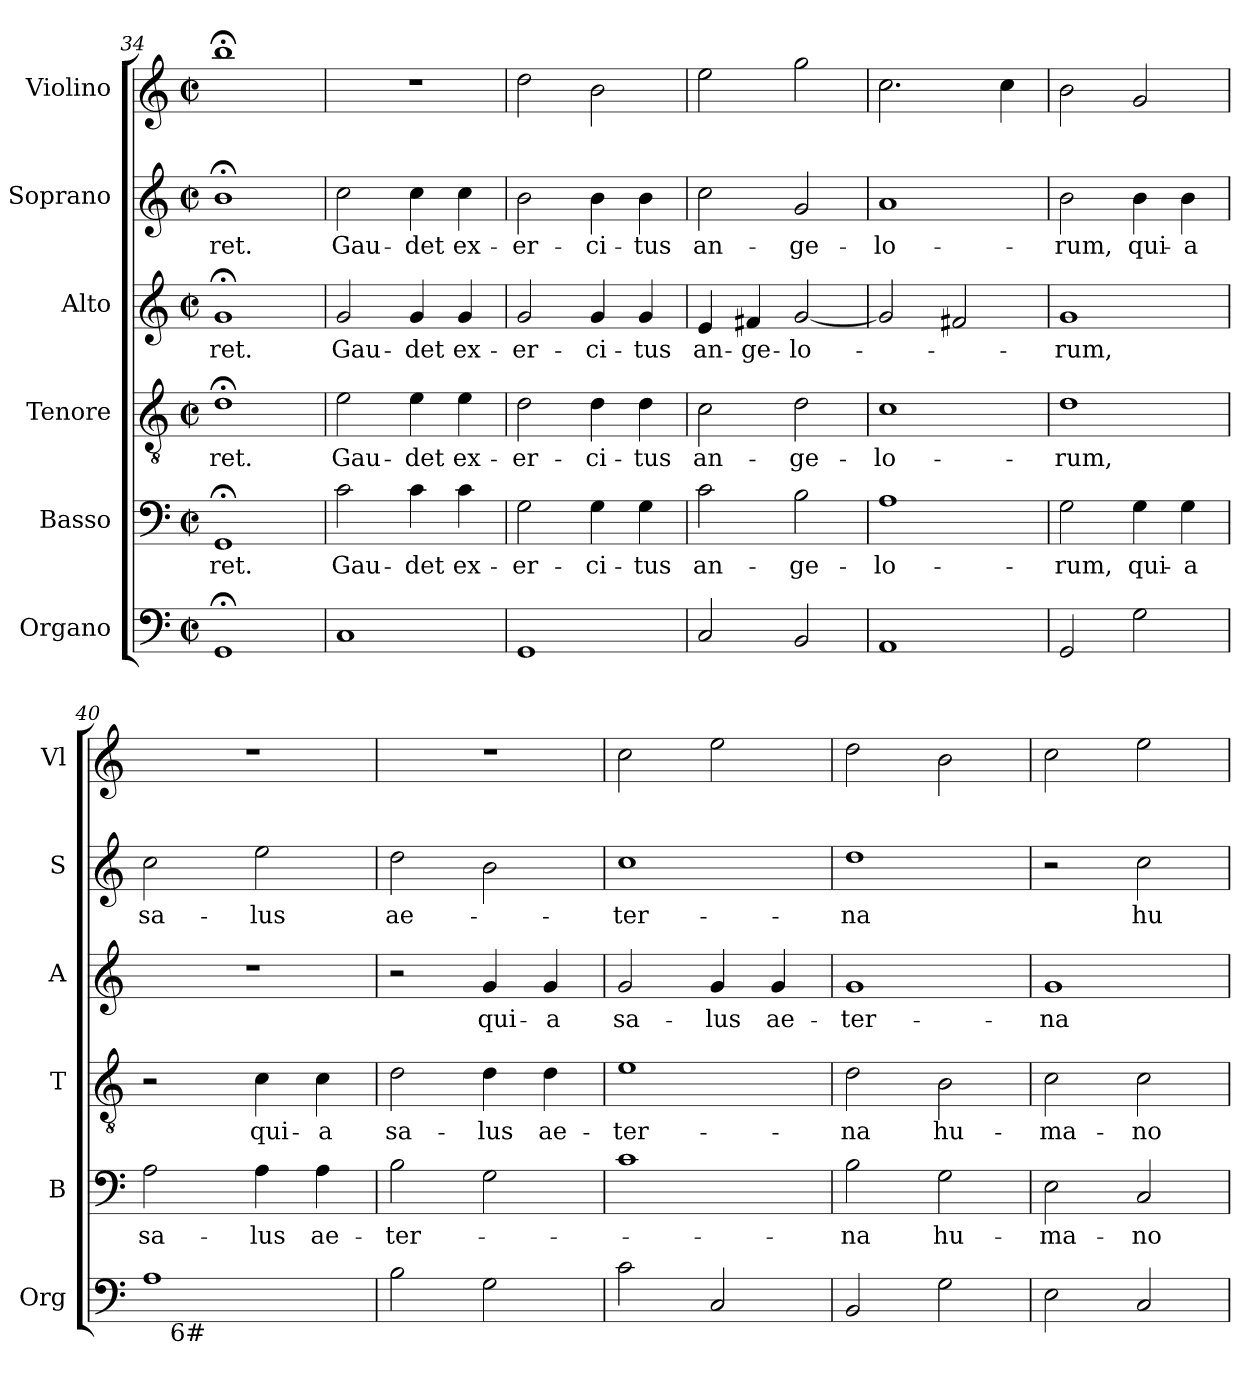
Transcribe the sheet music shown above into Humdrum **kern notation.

**kern	**kern	**text	**kern	**text	**kern	**text	**kern	**text	**kern
*part6	*part5	*part5	*part4	*part4	*part3	*part3	*part2	*part2	*part1
*staff6	*staff5	*staff5	*staff4	*staff4	*staff3	*staff3	*staff2	*staff2	*staff1
*I"Organo	*I"Basso	*	*I"Tenore	*	*I"Alto	*	*I"Soprano	*	*I"Violino
*I'Org	*I'B	*	*I'T	*	*I'A	*	*I'S	*	*I'Vl
*clefF4	*clefF4	*	*clefGv2	*	*clefG2	*	*clefG2	*	*clefG2
*M2/2	*M2/2	*	*M2/2	*	*M2/2	*	*M2/2	*	*M2/2
*met(c|)	*met(c|)	*	*met(c|)	*	*met(c|)	*	*met(c|)	*	*met(c|)
=34	=34	=34	=34	=34	=34	=34	=34	=34	=34
!	!	!LO:LY:b:cj	!	!LO:LY:b:cj	!	!LO:LY:b:cj	!	!LO:LY:b:cj	!
1GG;<	1GG;<	-ret.	1d;<	-ret.	1g;<	-ret.	1b;<	-ret.	1bb;<
!!LO:LB:g=z
=35	=35	=35	=35	=35	=35	=35	=35	=35	=35
!	!	!LO:LY:b:cj	!	!LO:LY:b:cj	!	!LO:LY:b:cj	!	!LO:LY:b:cj	!
1C	2c\	Gau-	2e\	Gau-	2g/	Gau-	2cc\	Gau-	1r
!	!	!LO:LY:b:cj	!	!LO:LY:b:cj	!	!LO:LY:b:cj	!	!LO:LY:b:cj	!
.	4c\	-det	4e\	-det	4g/	-det	4cc\	-det	.
!	!	!LO:LY:b:cj	!	!LO:LY:b:cj	!	!LO:LY:b:cj	!	!LO:LY:b:cj	!
.	4c\	ex-	4e\	ex-	4g/	ex-	4cc\	ex-	.
=36	=36	=36	=36	=36	=36	=36	=36	=36	=36
!	!	!LO:LY:b:cj	!	!LO:LY:b:cj	!	!LO:LY:b:cj	!	!LO:LY:b:cj	!
1GG	2G\	-er-	2d\	-er-	2g/	-er-	2b\	-er-	2dd\
!	!	!LO:LY:b:cj	!	!LO:LY:b:cj	!	!LO:LY:b:cj	!	!LO:LY:b:cj	!
.	4G\	-ci-	4d\	-ci-	4g/	-ci-	4b\	-ci-	2b\
!	!	!LO:LY:b:cj	!	!LO:LY:b:cj	!	!LO:LY:b:cj	!	!LO:LY:b:cj	!
.	4G\	-tus	4d\	-tus	4g/	-tus	4b\	-tus	.
=37	=37	=37	=37	=37	=37	=37	=37	=37	=37
!	!	!LO:LY:b:cj	!	!LO:LY:b:cj	!	!LO:LY:b:cj	!	!LO:LY:b:cj	!
2C/	2c\	an-	2c\	an-	4e/	an-	2cc\	an-	2ee\
!	!	!	!	!	!	!LO:LY:b:cj	!	!	!
.	.	.	.	.	4f#X/	-ge-	.	.	.
!	!	!LO:LY:b:cj	!	!LO:LY:b:cj	!	!LO:LY:b:cj	!	!LO:LY:b:cj	!
2BB</	2B\	-ge-	2d\	-ge-	[<2g/	-lo-	2g/	-ge-	2gg\
=38	=38	=38	=38	=38	=38	=38	=38	=38	=38
!	!	!LO:LY:b:cj	!	!LO:LY:b:cj	!	!	!	!LO:LY:b:cj	!
1AA	1A	-lo-	1c	-lo-	2g/]	.	1a	-lo-	2.cc\
.	.	.	.	.	2f#X/	.	.	.	.
.	.	.	.	.	.	.	.	.	4cc\
=39	=39	=39	=39	=39	=39	=39	=39	=39	=39
!	!	!LO:LY:b:cj	!	!LO:LY:b:cj	!	!LO:LY:b:cj	!	!LO:LY:b:cj	!
2GG/	2G\	-rum,	1d	-rum,	1g	-rum,	2b\	-rum,	2b\
!	!	!LO:LY:b:cj	!	!	!	!	!	!LO:LY:b:cj	!
2G\	4G\	qui-	.	.	.	.	4b\	qui-	2g/
!	!	!LO:LY:b:cj	!	!	!	!	!	!LO:LY:b:cj	!
.	4G\	-a	.	.	.	.	4b\	-a	.
!!LO:PB:g=z
=40	=40	=40	=40	=40	=40	=40	=40	=40	=40
!	!	!LO:LY:b:cj	!	!	!	!	!	!LO:LY:b:cj	!
*^	*	*	*	*	*	*	*	*	*
1A	16ryy	2A\	sa-	2r	.	1r	.	2cc\	sa-	1r
!	!LO:TX:b:t=6#	!	!	!	!	!	!	!	!	!
.	2...ryy	.	.	.	.	.	.	.	.	.
!	!	!	!LO:LY:b:cj	!	!LO:LY:b:cj	!	!	!	!LO:LY:b:cj	!
.	.	4A\	-lus	4c\	qui-	.	.	2ee\	-lus	.
!	!	!	!LO:LY:b:cj	!	!LO:LY:b:cj	!	!	!	!	!
.	.	4A\	ae-	4c\	-a	.	.	.	.	.
=41	=41	=41	=41	=41	=41	=41	=41	=41	=41	=41
!	!	!	!LO:LY:b:cj	!	!LO:LY:b:cj	!	!	!	!LO:LY:b:cj	!
*v	*v	*	*	*	*	*	*	*	*	*
2B<\	2B\	-ter-	2d\	sa-	2r	.	2dd\	ae-	1r
!	!	!	!	!LO:LY:b:cj	!	!LO:LY:b:cj	!	!	!
2G\	2G\	.	4d\	-lus	4g/	qui-	2b\	.	.
!	!	!	!	!LO:LY:b:cj	!	!LO:LY:b:cj	!	!	!
.	.	.	4d\	ae-	4g/	-a	.	.	.
=42	=42	=42	=42	=42	=42	=42	=42	=42	=42
!	!	!	!	!LO:LY:b:cj	!	!LO:LY:b:cj	!	!LO:LY:b:cj	!
2c\	1c	.	1e	-ter-	2g/	sa-	1cc	-ter-	2cc\
!	!	!	!	!	!	!LO:LY:b:cj	!	!	!
2C/	.	.	.	.	4g/	-lus	.	.	2ee\
!	!	!	!	!	!	!LO:LY:b:cj	!	!	!
.	.	.	.	.	4g/	ae-	.	.	.
=43	=43	=43	=43	=43	=43	=43	=43	=43	=43
!	!	!LO:LY:b:cj	!	!LO:LY:b:cj	!	!LO:LY:b:cj	!	!LO:LY:b:cj	!
2BB/	2B\	-na	2d\	-na	1g	-ter-	1dd	-na	2dd\
!	!	!LO:LY:b:cj	!	!LO:LY:b:cj	!	!	!	!	!
2G\	2G\	hu-	2B\	hu-	.	.	.	.	2b\
=44	=44	=44	=44	=44	=44	=44	=44	=44	=44
!	!	!LO:LY:b:cj	!	!LO:LY:b:cj	!	!LO:LY:b:cj	!	!	!
2E\	2E\	-ma-	2c\	-ma-	1g	-na	2r	.	2cc\
!	!	!LO:LY:b:cj	!	!LO:LY:b:cj	!	!	!	!LO:LY:b:cj	!
2C/	2C/	-no	2c\	-no	.	.	2cc\	hu-	2ee\
=	=	=	=	=	=	=	=	=	=
*-	*-	*-	*-	*-	*-	*-	*-	*-	*-
